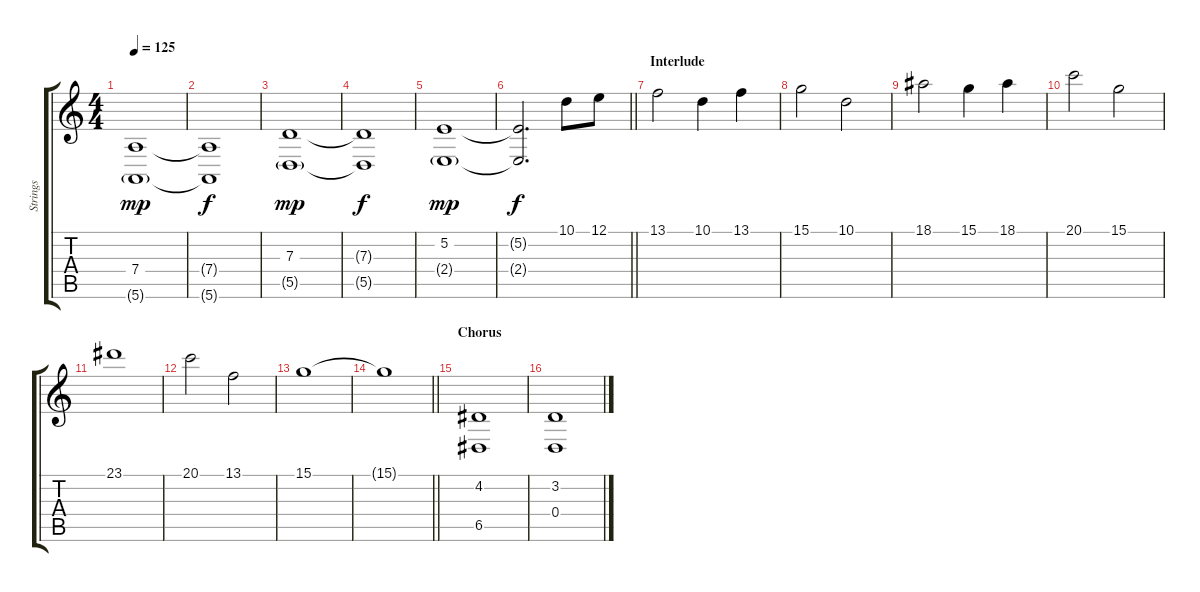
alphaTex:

\track ("Strings" "Strings") {instrument stringensemble1}
\staff {score tabs}
\tuning (E4 B3 G3 D3 A2 E2) {hide}
\ts (4 4)
\tempo 125
\clef g2
\ks c
(7.4 5.6{g}).1{dy mp} |
(7.4{t} 5.6{t}).1{dy f} |
(7.3 5.5{g}).1{dy mp} |
(7.3{t} 5.5{t}).1{dy f} |
(5.2 2.4{g}).1{dy mp} |
\barLineRight lightlight
(5.2{t} 2.4{t}).2{d dy f} 10.1.8 12.1.8 |
\section ("" "Interlude ")
13.1.2 10.1.4 13.1.4 |
15.1.2 10.1.2 |
18.1.2 15.1.4 18.1.4 |
20.1.2 15.1.2 |
23.1.1 |
20.1.2 13.1.2 |
15.1.1 |
\barLineRight lightlight
15.1{t}.1 |
\section ("" "Chorus ")
(4.2 6.5).1 |
(3.2 0.4).1
